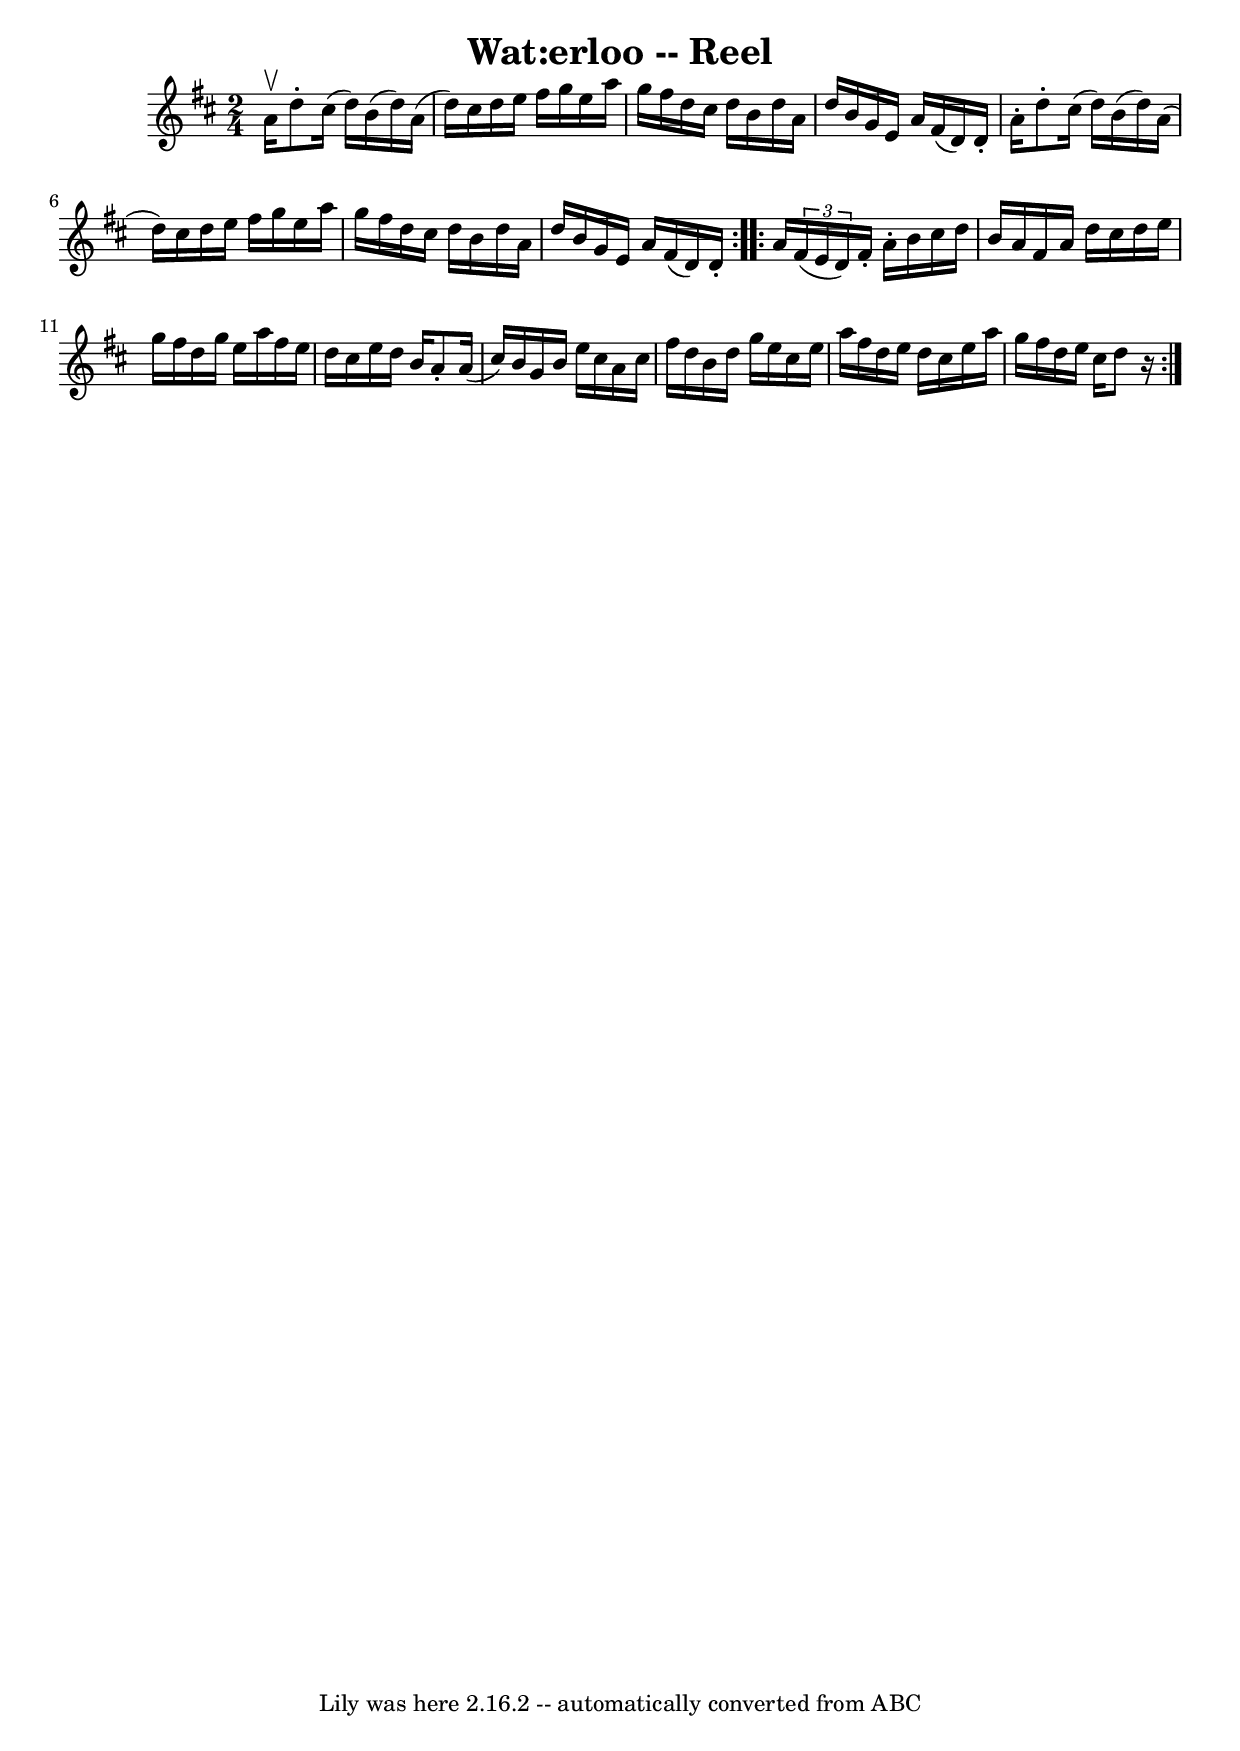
\version "2.7.40"
\include "Mammoth.ily"
\header {
	book = "Ryan's Mammoth Collection"
	crossRefNumber = "1"
	footnotes = "\\\\186"
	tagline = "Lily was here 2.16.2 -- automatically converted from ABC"
	title = "Wat:erloo -- Reel"
}
voicedefault =  {
\set Score.defaultBarType = "empty"

\repeat volta 2 {
\time 2/4 \key d \major a'16^\upbow |
 d''8 -. cis''16 (d''16 
) b'16 (d''16) a'16 (d''16)   |
 cis''16 d''16    
e''16 fis''16 g''16 e''16 a''16 g''16    |
 fis''16    
d''16 cis''16 d''16 b'16 d''16 a'16 d''16    |
 b'16  
 g'16 e'16 a'16 fis'16 (d'16) d'16 -. a'16 -.   |
    
 d''8 -. cis''16 (d''16) b'16 (d''16) a'16 (d''16)   
|
 cis''16 d''16 e''16 fis''16 g''16 e''16 a''16    
g''16    |
 fis''16 d''16 cis''16 d''16 b'16 d''16    
a'16 d''16    |
 b'16 g'16 e'16 a'16 fis'16 (d'16) 
 d'16 -.   }     \repeat volta 2 { a'16  |
     \times 2/3 { fis'16 
(e'16 d'16) } fis'16 -. a'16 -. b'16 cis''16 d''16 b'16 
   |
 a'16 fis'16 a'16 d''16 cis''16 d''16 e''16    
g''16    |
 fis''16 d''16 g''16 e''16 a''16 fis''16    
e''16 d''16    |
 cis''16 e''16 d''16 b'16 a'8 -. a'16 
(cis''16)   |
 b'16 g'16 b'16 e''16 cis''16 a'16 
 cis''16 fis''16    |
 d''16 b'16 d''16 g''16 e''16    
cis''16 e''16 a''16    |
 fis''16 d''16 e''16 d''16    
cis''16 e''16 a''16 g''16    |
 fis''16 d''16 e''16    
cis''16 d''8    r16   }   
}

\score{
    <<

	\context Staff="default"
	{
	    \voicedefault 
	}

    >>
	\layout {
	}
	\midi {}
}
